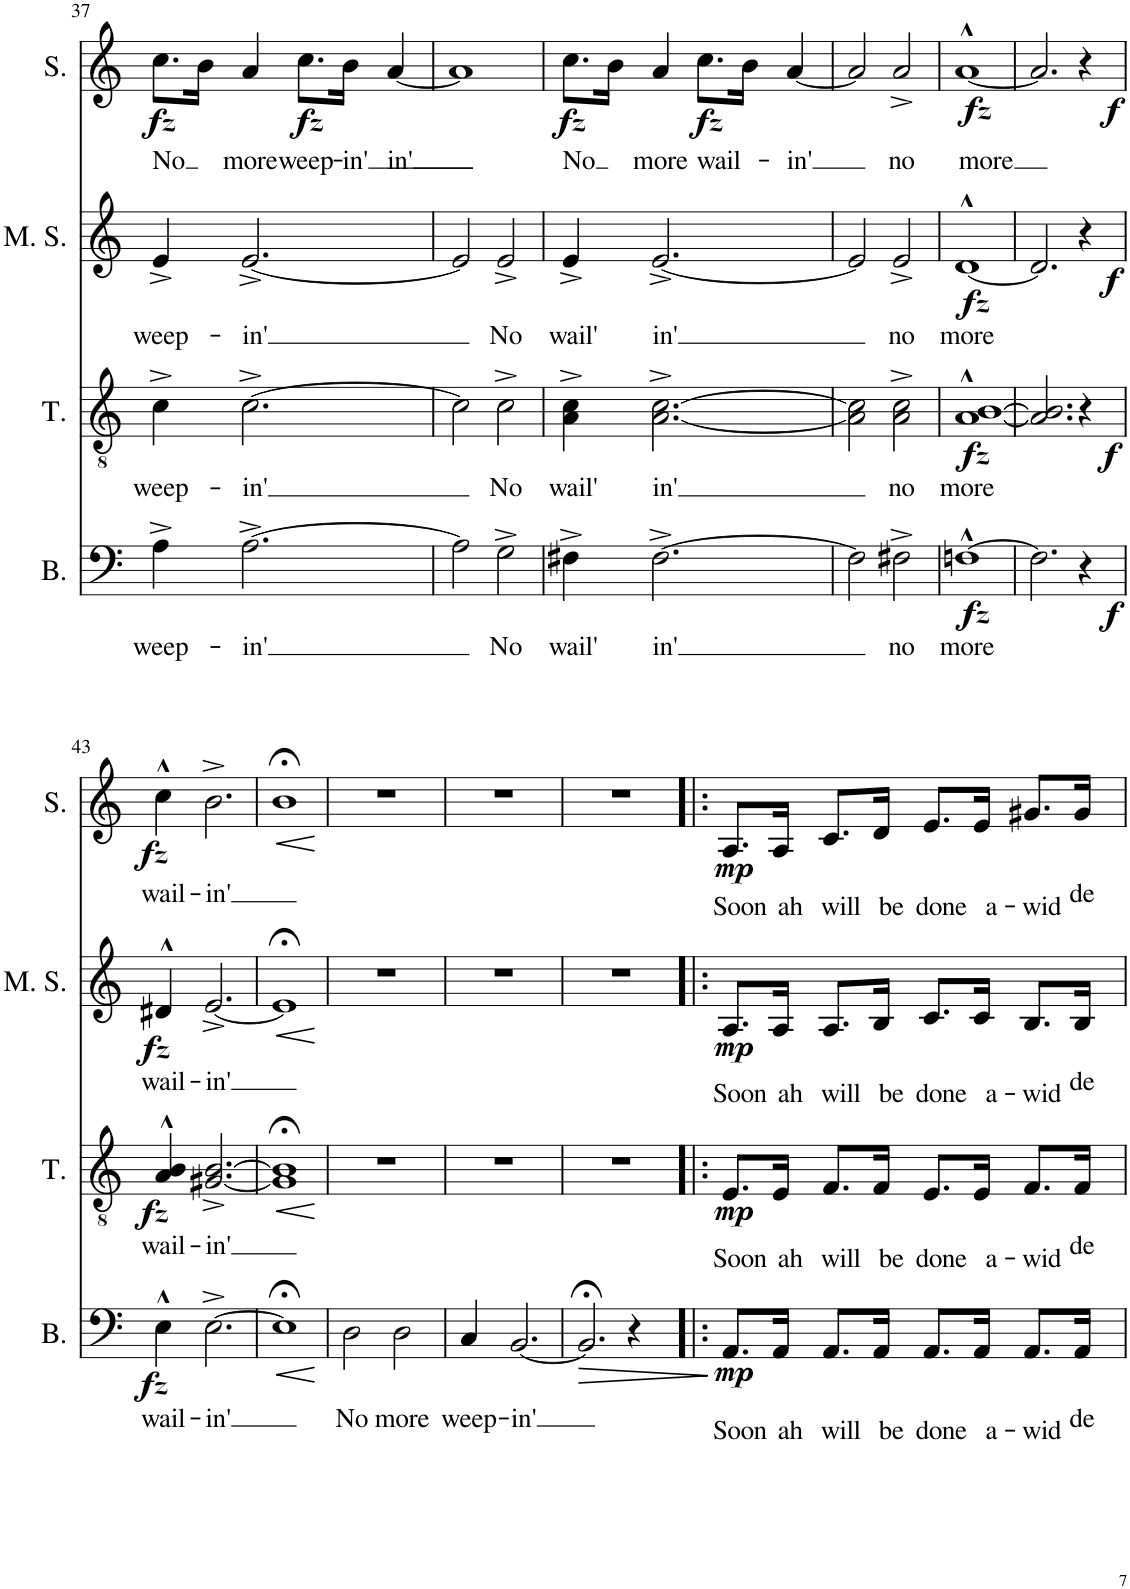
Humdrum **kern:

**kern	**text	**dynam	**kern	**text	**dynam	**kern	**text	**dynam	**kern	**text	**dynam
*part4	*part4	*part4	*part3	*part3	*part3	*part2	*part2	*part2	*part1	*part1	*part1
*staff4	*staff4	*staff4	*staff3	*staff3	*staff3	*staff2	*staff2	*staff2	*staff1	*staff1	*staff1
*I"Basso	*	*	*I"Tenore	*	*	*I"Mezzosoprano	*	*	*I"Soprano	*	*
*I'B.	*	*	*I'T.	*	*	*I'M. S.	*	*	*I'S.	*	*
!!LO:PB:g=z
*clefF4	*	*	*clefGv2	*	*	*clefG2	*	*	*clefG2	*	*
*k[]	*	*	*k[]	*	*	*k[]	*	*	*k[]	*	*
*M4/4	*	*	*M4/4	*	*	*M4/4	*	*	*M4/4	*	*
=37	=37	=37	=37	=37	=37	=37	=37	=37	=37	=37	=37
!	!LO:LY:b	!	!	!LO:LY:b	!	!	!LO:LY:b	!	!	!LO:LY:b	!LO:DY:b
4A^\	weep-	.	4c^\	weep-	.	4e^/	weep-	.	8.cc\L	No	fz
.	.	.	.	.	.	.	.	.	16b\Jk	.	.
!	!LO:LY:b	!	!	!LO:LY:b	!	!	!LO:LY:b	!	!	!LO:LY:b	!
[2.A^\	in'	.	[2.c^\	in'	.	[2.e^/	in'	.	4a/	more	.
!	!	!	!	!	!	!	!	!	!	!LO:LY:b	!LO:DY:b
.	.	.	.	.	.	.	.	.	8.cc\L	weep-	fz
!	!	!	!	!	!	!	!	!	!	!LO:LY:b	!
.	.	.	.	.	.	.	.	.	16b\Jk	in'	.
!	!	!	!	!	!	!	!	!	!	!LO:LY:b	!
.	.	.	.	.	.	.	.	.	[4a/	-in'	.
=38	=38	=38	=38	=38	=38	=38	=38	=38	=38	=38	=38
2A\]	.	.	2c\]	.	.	2e/]	.	.	1a]	.	.
!	!LO:LY:b	!	!	!LO:LY:b	!	!	!LO:LY:b	!	!	!	!
2G^\	No	.	2c^\	No	.	2e^/	No	.	.	.	.
=39	=39	=39	=39	=39	=39	=39	=39	=39	=39	=39	=39
!	!LO:LY:b	!	!	!LO:LY:b	!	!	!LO:LY:b	!	!	!LO:LY:b	!LO:DY:b
4F#X^\	wail'	.	4A\^ 4c\^	wail'	.	4e^/	wail'	.	8.cc\L	No	fz
.	.	.	.	.	.	.	.	.	16b\Jk	.	.
!	!LO:LY:b	!	!	!LO:LY:b	!	!	!LO:LY:b	!	!	!LO:LY:b	!
[2.F#^\	in'	.	[2.A\^ [2.c\^	in'	.	[2.e^/	in'	.	4a/	more	.
!	!	!	!	!	!	!	!	!	!	!LO:LY:b	!LO:DY:b
.	.	.	.	.	.	.	.	.	8.cc\L	wail-	fz
.	.	.	.	.	.	.	.	.	16b\Jk	.	.
!	!	!	!	!	!	!	!	!	!	!LO:LY:b	!
.	.	.	.	.	.	.	.	.	[4a/	-in'	.
=40	=40	=40	=40	=40	=40	=40	=40	=40	=40	=40	=40
2F#\]	.	.	2A\] 2c\]	.	.	2e/]	.	.	2a/]	.	.
!	!LO:LY:b	!	!	!LO:LY:b	!	!	!LO:LY:b	!	!	!LO:LY:b	!
2F#X^\	no	.	2A\^ 2c\^	no	.	2e^/	no	.	2a^/	no	.
=41	=41	=41	=41	=41	=41	=41	=41	=41	=41	=41	=41
!	!LO:LY:b	!LO:DY:b	!	!LO:LY:b	!LO:DY:b	!	!LO:LY:b	!LO:DY:b	!	!LO:LY:b	!LO:DY:b
[1Fn^^	more	fz	[1A^^ [1B^^	more	fz	[1d^^	more	fz	[1a^^	more	fz
=42	=42	=42	=42	=42	=42	=42	=42	=42	=42	=42	=42
2.F\]	.	.	2.A/] 2.B/]	.	.	2.d/]	.	.	2.a/]	.	.
!	!	!LO:DY:b	!	!	!LO:DY:b	!	!	!LO:DY:b	!	!	!LO:DY:b
4r	.	f	4r	.	f	4r	.	f	4r	.	f
!!LO:LB:g=z
=43	=43	=43	=43	=43	=43	=43	=43	=43	=43	=43	=43
!	!LO:LY:b	!LO:DY:b	!	!LO:LY:b	!LO:DY:b	!	!LO:LY:b	!LO:DY:b	!	!LO:LY:b	!LO:DY:b
4E^^\	wail-	fz	4A/^^ 4B/^^	wail-	fz	4d#X^^/	wail-	fz	4cc^^\	wail-	fz
!	!LO:LY:b	!	!	!LO:LY:b	!	!	!LO:LY:b	!	!	!LO:LY:b	!
[2.E^\	-in'	.	[2.G#X/^ [2.B/^	-in'	.	[2.e^/	-in'	.	2.b^\	-in'	.
=44	=44	=44	=44	=44	=44	=44	=44	=44	=44	=44	=44
!	!	!LO:HP:b	!	!	!LO:HP:b	!	!	!LO:HP:b	!	!	!LO:HP:b
1E;<]	.	<	1G#];< 1B];<	.	<	1e;<]	.	<	1b;<	.	<
.	.	[	.	.	[	.	.	[	.	.	[
=45	=45	=45	=45	=45	=45	=45	=45	=45	=45	=45	=45
!	!LO:LY:b	!	!	!	!	!	!	!	!	!	!
2D\	No	.	1r	.	.	1r	.	.	1r	.	.
!	!LO:LY:b	!	!	!	!	!	!	!	!	!	!
2D\	more	.	.	.	.	.	.	.	.	.	.
=46	=46	=46	=46	=46	=46	=46	=46	=46	=46	=46	=46
!	!LO:LY:b	!	!	!	!	!	!	!	!	!	!
4C/	weep-	.	1r	.	.	1r	.	.	1r	.	.
!	!LO:LY:b	!	!	!	!	!	!	!	!	!	!
[2.BB/	-in'	.	.	.	.	.	.	.	.	.	.
=47	=47	=47	=47	=47	=47	=47	=47	=47	=47	=47	=47
!	!	!LO:HP:b	!	!	!	!	!	!	!	!	!
2.BB;</]	.	>	1r	.	.	1r	.	.	1r	.	.
4r	.	.	.	.	.	.	.	.	.	.	.
.	.	]	.	.	.	.	.	.	.	.	.
=48!|:	=48!|:	=48!|:	=48!|:	=48!|:	=48!|:	=48!|:	=48!|:	=48!|:	=48!|:	=48!|:	=48!|:
!	!LO:LY:b	!LO:DY:b	!	!LO:LY:b	!LO:DY:b	!	!LO:LY:b	!LO:DY:b	!	!LO:LY:b	!LO:DY:b
8.AA/L	Soon	mp	8.E/L	Soon	mp	8.A/L	Soon	mp	8.A/L	Soon	mp
!	!LO:LY:b	!	!	!LO:LY:b	!	!	!LO:LY:b	!	!	!LO:LY:b	!
16AA/Jk	ah	.	16E/Jk	ah	.	16A/Jk	ah	.	16A/Jk	ah	.
!	!LO:LY:b	!	!	!LO:LY:b	!	!	!LO:LY:b	!	!	!LO:LY:b	!
8.AA/L	will	.	8.F/L	will	.	8.A/L	will	.	8.c/L	will	.
!	!LO:LY:b	!	!	!LO:LY:b	!	!	!LO:LY:b	!	!	!LO:LY:b	!
16AA/Jk	be	.	16F/Jk	be	.	16B/Jk	be	.	16d/Jk	be	.
!	!LO:LY:b	!	!	!LO:LY:b	!	!	!LO:LY:b	!	!	!LO:LY:b	!
8.AA/L	done	.	8.E/L	done	.	8.c/L	done	.	8.e/L	done	.
!	!LO:LY:b	!	!	!LO:LY:b	!	!	!LO:LY:b	!	!	!LO:LY:b	!
16AA/Jk	a-	.	16E/Jk	a-	.	16c/Jk	a-	.	16e/Jk	a-	.
!	!LO:LY:b	!	!	!LO:LY:b	!	!	!LO:LY:b	!	!	!LO:LY:b	!
8.AA/L	-wid	.	8.F/L	-wid	.	8.B/L	-wid	.	8.g#X/L	-wid	.
!	!LO:LY:b	!	!	!LO:LY:b	!	!	!LO:LY:b	!	!	!LO:LY:b	!
16AA/Jk	de	.	16F/Jk	de	.	16B/Jk	de	.	16g#/Jk	de	.
=	=	=	=	=	=	=	=	=	=	=	=
*-	*-	*-	*-	*-	*-	*-	*-	*-	*-	*-	*-
